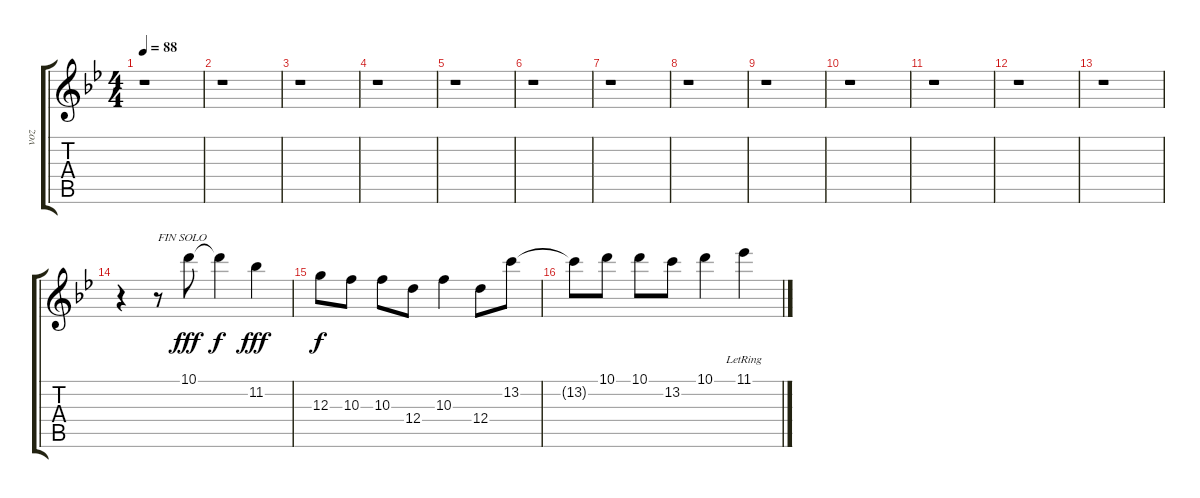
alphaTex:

\track ("voz" "voz") {instrument acousticguitarsteel}
\staff {score tabs}
\tuning (E4 B3 G3 D3 A2 E2) {hide}
\ts (4 4)
\tempo 88
\clef g2
\ks bb
r.1{dy f} |
r.1 |
r.1 |
r.1 |
r.1 |
r.1 |
r.1 |
r.1 |
r.1 |
r.1 |
r.1 |
r.1 |
r.1 |
r.4 r.8{txt "FIN SOLO"} 10.1.8{dy fff} 10.1{t}.4{dy f} 11.2.4{dy fff} |
12.3.8{dy f} 10.3.8 10.3.8 12.4.8 10.3.4 12.4.8 13.2.8 |
13.2{t}.8 10.1.8 10.1.8 13.2.8 10.1.4 11.1{lr}.4
